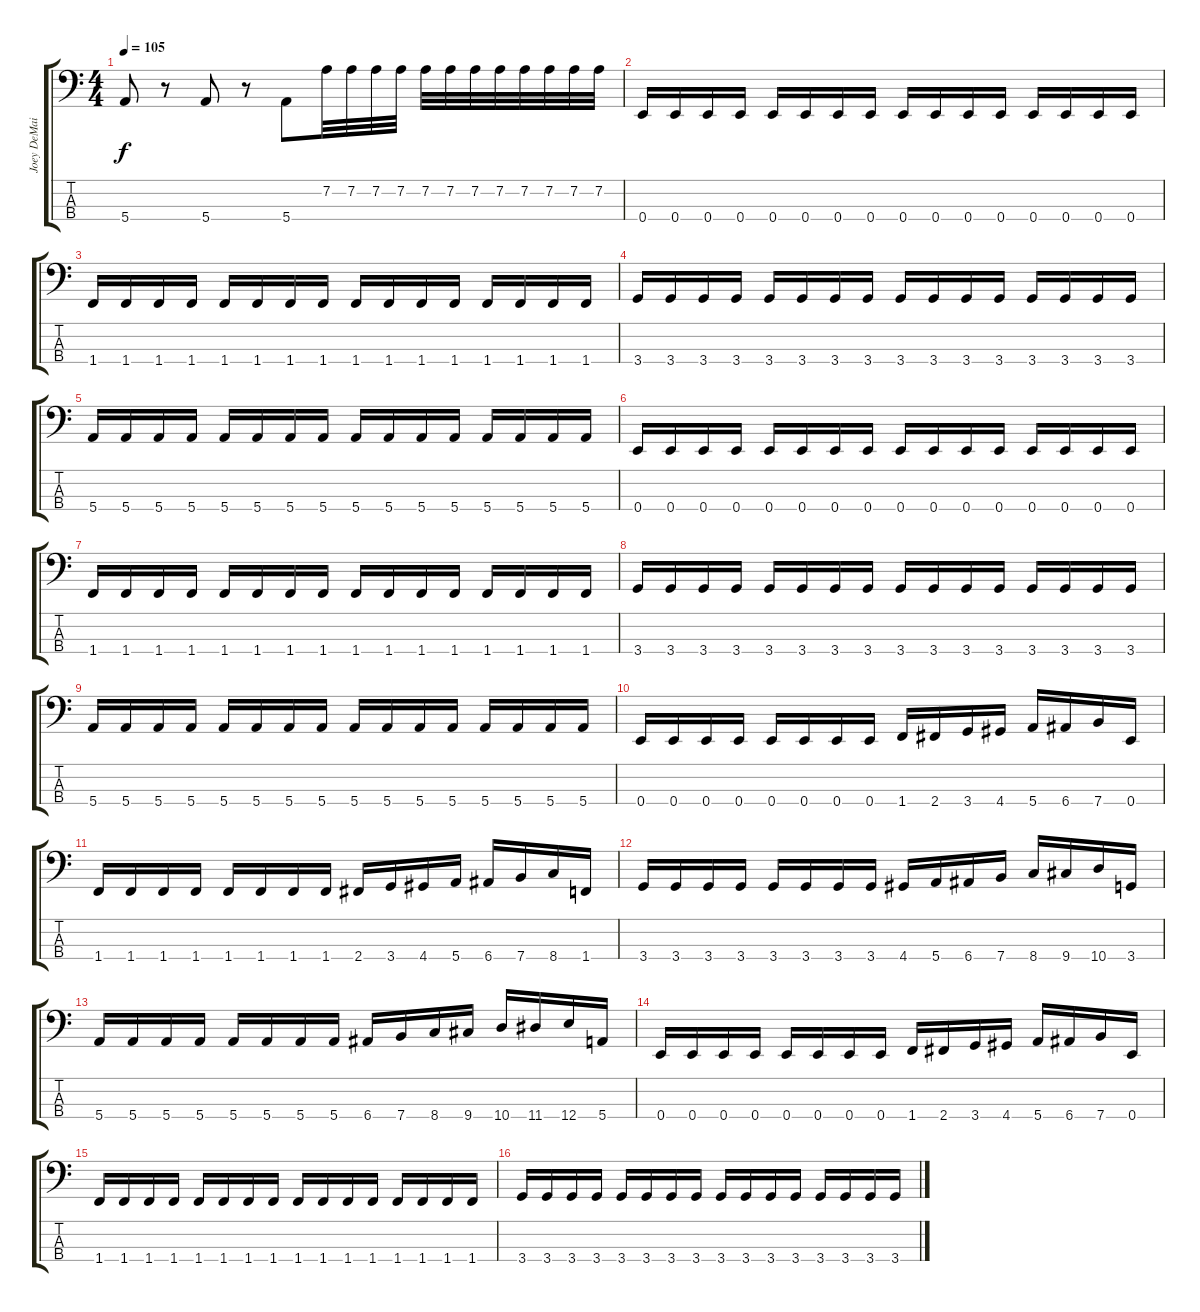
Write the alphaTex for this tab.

\track ("Joey DeMaio" "Joey DeMai") {instrument electricbasspick}
\staff {score tabs}
\tuning (G2 D2 A1 E1) {hide}
\ts (4 4)
\tempo 105
\clef f4
\ks c
5.4.8{dy f} r.8 5.4.8 r.8 5.4.8 7.2.32 7.2.32 7.2.32 7.2.32 7.2.32 7.2.32 7.2.32 7.2.32 7.2.32 7.2.32 7.2.32 7.2.32 |
0.4.16 0.4.16 0.4.16 0.4.16 0.4.16 0.4.16 0.4.16 0.4.16 0.4.16 0.4.16 0.4.16 0.4.16 0.4.16 0.4.16 0.4.16 0.4.16 |
1.4.16 1.4.16 1.4.16 1.4.16 1.4.16 1.4.16 1.4.16 1.4.16 1.4.16 1.4.16 1.4.16 1.4.16 1.4.16 1.4.16 1.4.16 1.4.16 |
3.4.16 3.4.16 3.4.16 3.4.16 3.4.16 3.4.16 3.4.16 3.4.16 3.4.16 3.4.16 3.4.16 3.4.16 3.4.16 3.4.16 3.4.16 3.4.16 |
5.4.16 5.4.16 5.4.16 5.4.16 5.4.16 5.4.16 5.4.16 5.4.16 5.4.16 5.4.16 5.4.16 5.4.16 5.4.16 5.4.16 5.4.16 5.4.16 |
0.4.16 0.4.16 0.4.16 0.4.16 0.4.16 0.4.16 0.4.16 0.4.16 0.4.16 0.4.16 0.4.16 0.4.16 0.4.16 0.4.16 0.4.16 0.4.16 |
1.4.16 1.4.16 1.4.16 1.4.16 1.4.16 1.4.16 1.4.16 1.4.16 1.4.16 1.4.16 1.4.16 1.4.16 1.4.16 1.4.16 1.4.16 1.4.16 |
3.4.16 3.4.16 3.4.16 3.4.16 3.4.16 3.4.16 3.4.16 3.4.16 3.4.16 3.4.16 3.4.16 3.4.16 3.4.16 3.4.16 3.4.16 3.4.16 |
5.4.16 5.4.16 5.4.16 5.4.16 5.4.16 5.4.16 5.4.16 5.4.16 5.4.16 5.4.16 5.4.16 5.4.16 5.4.16 5.4.16 5.4.16 5.4.16 |
0.4.16 0.4.16 0.4.16 0.4.16 0.4.16 0.4.16 0.4.16 0.4.16 1.4.16 2.4.16 3.4.16 4.4.16 5.4.16 6.4.16 7.4.16 0.4.16 |
1.4.16 1.4.16 1.4.16 1.4.16 1.4.16 1.4.16 1.4.16 1.4.16 2.4.16 3.4.16 4.4.16 5.4.16 6.4.16 7.4.16 8.4.16 1.4.16 |
3.4.16 3.4.16 3.4.16 3.4.16 3.4.16 3.4.16 3.4.16 3.4.16 4.4.16 5.4.16 6.4.16 7.4.16 8.4.16 9.4.16 10.4.16 3.4.16 |
5.4.16 5.4.16 5.4.16 5.4.16 5.4.16 5.4.16 5.4.16 5.4.16 6.4.16 7.4.16 8.4.16 9.4.16 10.4.16 11.4.16 12.4.16 5.4.16 |
0.4.16 0.4.16 0.4.16 0.4.16 0.4.16 0.4.16 0.4.16 0.4.16 1.4.16 2.4.16 3.4.16 4.4.16 5.4.16 6.4.16 7.4.16 0.4.16 |
1.4.16 1.4.16 1.4.16 1.4.16 1.4.16 1.4.16 1.4.16 1.4.16 1.4.16 1.4.16 1.4.16 1.4.16 1.4.16 1.4.16 1.4.16 1.4.16 |
3.4.16 3.4.16 3.4.16 3.4.16 3.4.16 3.4.16 3.4.16 3.4.16 3.4.16 3.4.16 3.4.16 3.4.16 3.4.16 3.4.16 3.4.16 3.4.16
